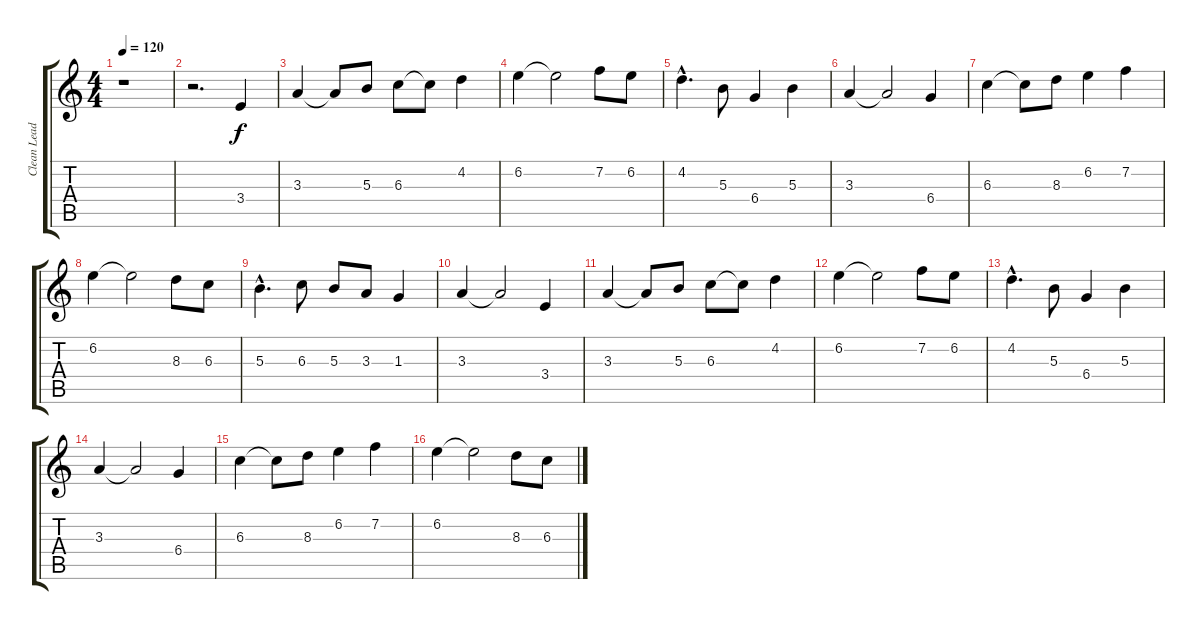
\track ("Clean Lead 1" "Clean Lead") {instrument acousticguitarnylon}
\staff {score tabs}
\tuning (Eb4 Bb3 Gb3 Db3 Ab2 Eb2) {hide}
\ts (4 4)
\tempo 120
\clef g2
\ks c
r.1{dy f} |
r.2{d} 3.4.4 |
3.3.4 3.3{t}.8 5.3.8 6.3.8 6.3{t}.8 4.2.4 |
6.2.4 6.2{t}.2 7.2.8 6.2.8 |
4.2{hac}.4{d} 5.3.8 6.4.4 5.3.4 |
3.3.4 3.3{t}.2 6.4.4 |
6.3.4 6.3{t}.8 8.3.8 6.2.4 7.2.4 |
6.2.4 6.2{t}.2 8.3.8 6.3.8 |
5.3{hac}.4{d} 6.3.8 5.3.8 3.3.8 1.3.4 |
3.3.4 3.3{t}.2 3.4.4 |
3.3.4 3.3{t}.8 5.3.8 6.3.8 6.3{t}.8 4.2.4 |
6.2.4 6.2{t}.2 7.2.8 6.2.8 |
4.2{hac}.4{d} 5.3.8 6.4.4 5.3.4 |
3.3.4 3.3{t}.2 6.4.4 |
6.3.4 6.3{t}.8 8.3.8 6.2.4 7.2.4 |
6.2.4 6.2{t}.2 8.3.8 6.3.8
